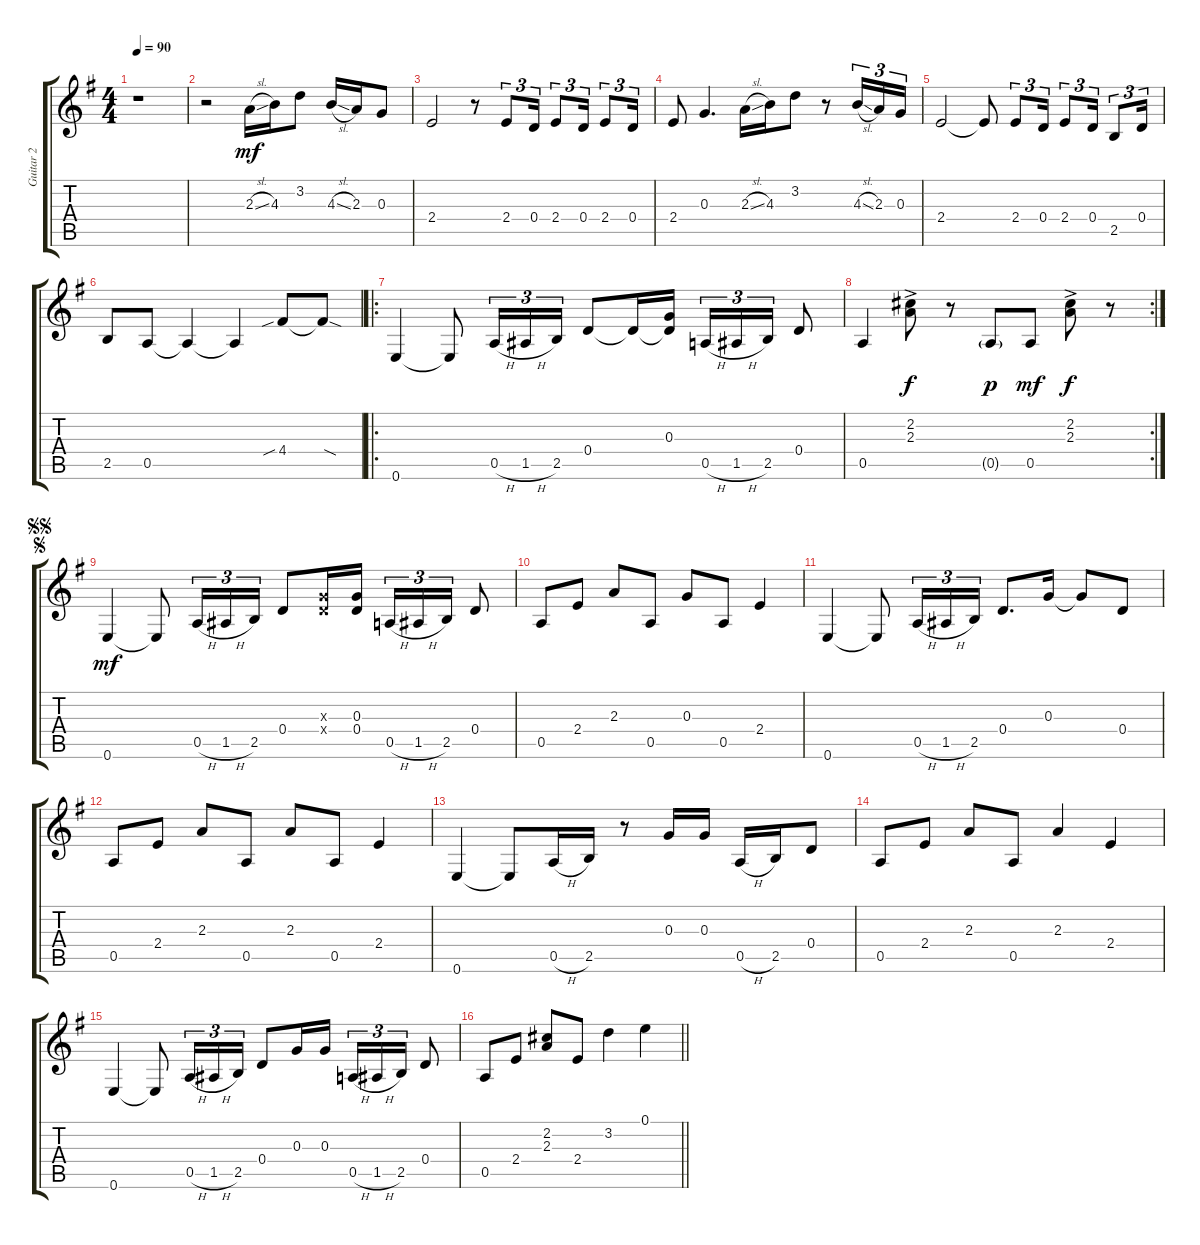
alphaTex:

\track ("Guitar 2" "Guitar 2") {instrument overdrivenguitar}
\staff {score tabs}
\tuning (E4 B3 G3 D3 A2 E2) {hide}
\ts (4 4)
\tempo 90
\clef g2
\ks g
r.1{dy mf instrument overdrivenguitar} |
r.2 2.3{sl}.16 4.3.16 3.2.8 4.3{sl}.16 2.3.16 0.3.8 |
2.4.2 r.8 2.4.8{tu (3 2)} 0.4.16{tu (3 2)} 2.4.8{tu (3 2)} 0.4.16{tu (3 2)} 2.4.8{tu (3 2)} 0.4.16{tu (3 2)} |
2.4.8 0.3.4{d} 2.3{sl}.16 4.3.16 3.2.8 r.8 4.3{sl}.16{tu (3 2)} 2.3.16{tu (3 2)} 0.3.16{tu (3 2)} |
2.4.2 2.4{t}.8 2.4.8{tu (3 2)} 0.4.16{tu (3 2)} 2.4.8{tu (3 2)} 0.4.16{tu (3 2)} 2.5.8{tu (3 2)} 0.4.16{tu (3 2)} |
2.5.8 0.5.8 0.5{t}.4 0.5{t}.4 4.4{sib}.8 4.4{sod t}.8 |
\ro
0.6.4 0.6{t}.8 0.5{h}.16{tu (3 2)} 1.5{h}.16{tu (3 2)} 2.5.16{tu (3 2)} 0.4.8 0.4{t}.16 (0.3 0.4{t}).16 0.5{h}.16{tu (3 2)} 1.5{h}.16{tu (3 2)} 2.5.16{tu (3 2)} 0.4.8 |
\rc 2
0.5.4 (2.2{ac} 2.3{ac}).8{dy f} r.8 0.5{g}.8{dy p} 0.5.8{dy mf} (2.2{ac} 2.3{ac}).8{dy f} r.8 |
\jump segno
\jump segnosegno
0.6.4{dy mf} 0.6{t}.8 0.5{h}.16{tu (3 2)} 1.5{h}.16{tu (3 2)} 2.5.16{tu (3 2)} 0.4.8 (0.3{x} 0.4{x}).16 (0.3 0.4).16 0.5{h}.16{tu (3 2)} 1.5{h}.16{tu (3 2)} 2.5.16{tu (3 2)} 0.4.8 |
0.5.8 2.4.8 2.3.8 0.5.8 0.3.8 0.5.8 2.4.4 |
0.6.4 0.6{t}.8 0.5{h}.16{tu (3 2)} 1.5{h}.16{tu (3 2)} 2.5.16{tu (3 2)} 0.4.8{d} 0.3.16 0.3{t}.8 0.4.8 |
0.5.8 2.4.8 2.3.8 0.5.8 2.3.8 0.5.8 2.4.4 |
0.6.4 0.6{t}.8 0.5{h}.16 2.5.16 r.8 0.3.16 0.3.16 0.5{h}.16 2.5.16 0.4.8 |
0.5.8 2.4.8 2.3.8 0.5.8 2.3.4 2.4.4 |
0.6.4 0.6{t}.8 0.5{h}.16{tu (3 2)} 1.5{h}.16{tu (3 2)} 2.5.16{tu (3 2)} 0.4.8 0.3.16 0.3.16 0.5{h}.16{tu (3 2)} 1.5{h}.16{tu (3 2)} 2.5.16{tu (3 2)} 0.4.8 |
\barLineRight lightlight
0.5.8 2.4.8 (2.2 2.3).8 2.4.8 3.2.4 0.1.4
